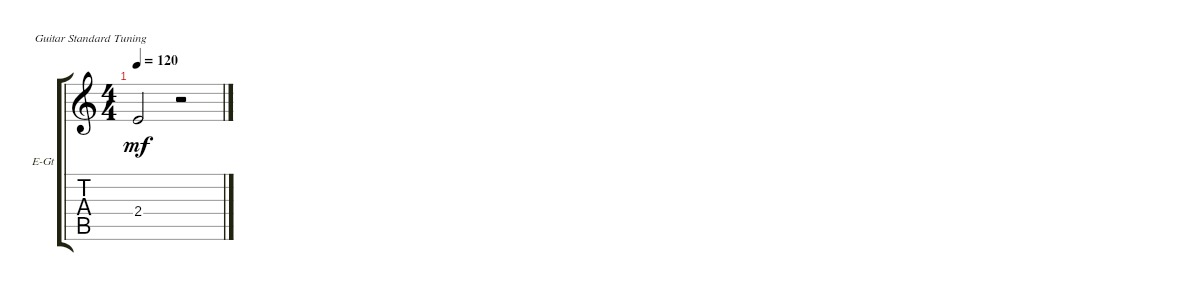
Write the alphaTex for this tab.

\defaultSystemsLayout 4
\bracketExtendMode groupsimilarinstruments
\firstSystemTrackNameOrientation horizontal
\otherSystemsTrackNameOrientation horizontal
\track ("В. Бутусов (вокал)" "E-Gt") {instrument electricguitarclean}
\staff {score tabs}
\tuning (E4 B3 G3 D3 A2 E2)
\ts (4 4)
\tempo 120
\clef g2
\ks c
2.4.2{dy mf} r.2
